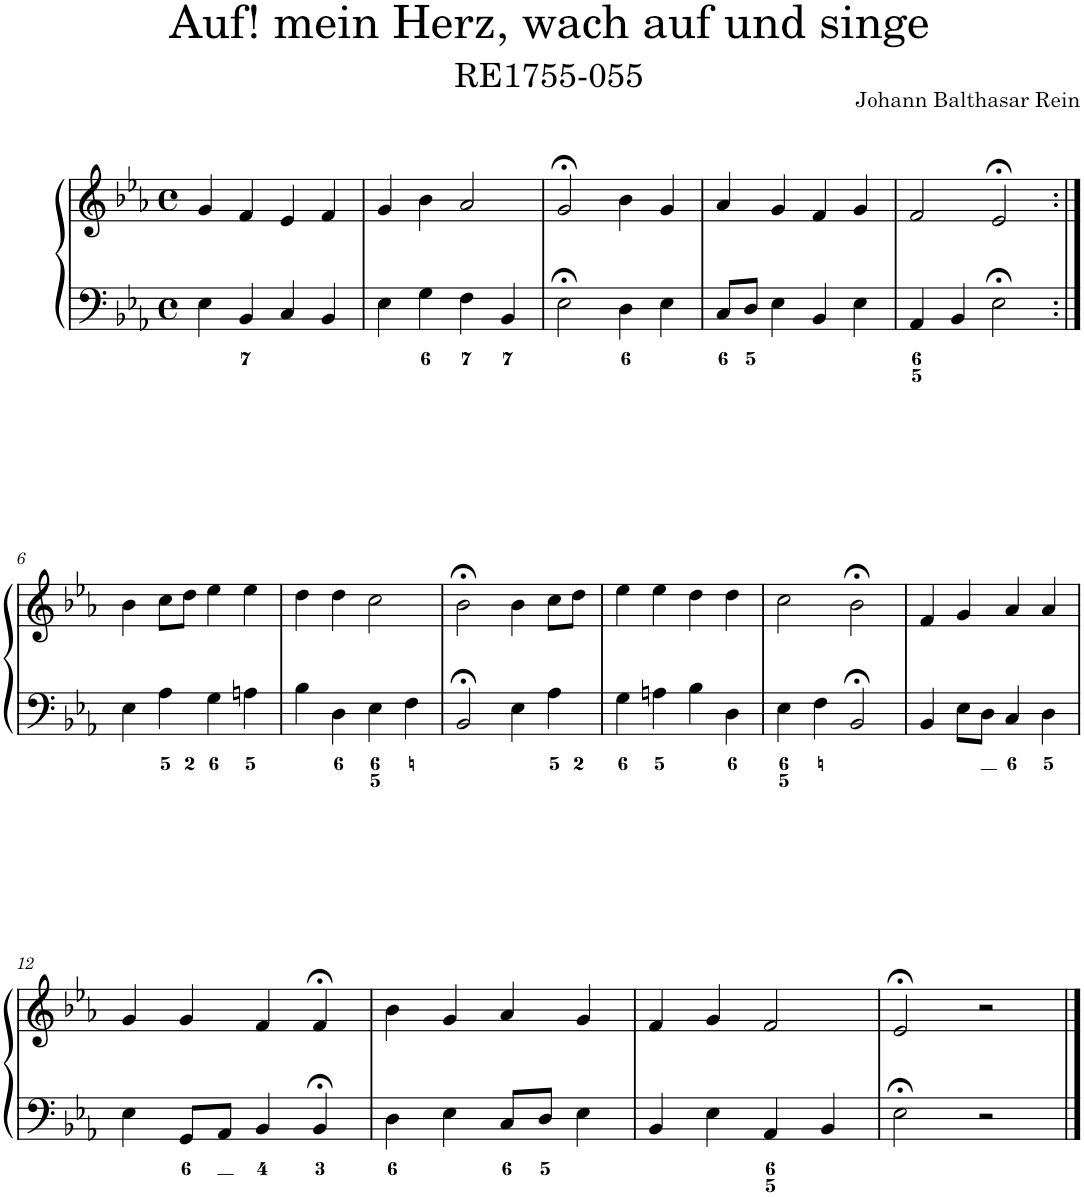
**kern	**kern
*part1	*part1
*staff2	*staff1
*I"Piano	*
*I'Pno.	*
*clefF4	*clefG2
*k[b-e-a-]	*k[b-e-a-]
*M4/4	*M4/4
*met(c)	*met(c)
=1	=1
4E-\	4g/
4BB-/	4f/
4C/	4e-/
4BB-/	4f/
=2	=2
4E-\	4g/
4G\	4b-\
4F\	2a-/
4BB-/	.
=3	=3
2E-;<\	2g;</
4D\	4b-\
4E-\	4g/
=4	=4
8C/L	4a-/
8D/J	.
4E-\	4g/
4BB-/	4f/
4E-\	4g/
=5	=5
4AA-/	2f/
4BB-/	.
2E-;<\	2e-;</
!!LO:LB:g=z
=6:|!	=6:|!
4E-\	4b-\
4A-\	8cc\L
.	8dd\J
4G\	4ee-\
4An\	4ee-\
=7	=7
4B-\	4dd\
4D\	4dd\
4E-\	2cc\
4F\	.
=8	=8
2BB-;</	2b-;<\
4E-\	4b-\
4A-\	8cc\L
.	8dd\J
=9	=9
4G\	4ee-\
4An\	4ee-\
4B-\	4dd\
4D\	4dd\
=10	=10
4E-\	2cc\
4F\	.
2BB-;</	2b-;<\
=11	=11
4BB-/	4f/
8E-\L	4g/
8D\J	.
4C/	4a-/
4D\	4a-/
!!LO:LB:g=z
=12	=12
4E-\	4g/
8GG/L	4g/
8AA-/J	.
4BB-/	4f/
4BB-;</	4f;</
=13	=13
4D\	4b-\
4E-\	4g/
8C/L	4a-/
8D/J	.
4E-\	4g/
=14	=14
4BB-/	4f/
4E-\	4g/
4AA-/	2f/
4BB-/	.
=15	=15
2E-;<\	2e-;</
2r	2r
==	==
*-	*-
